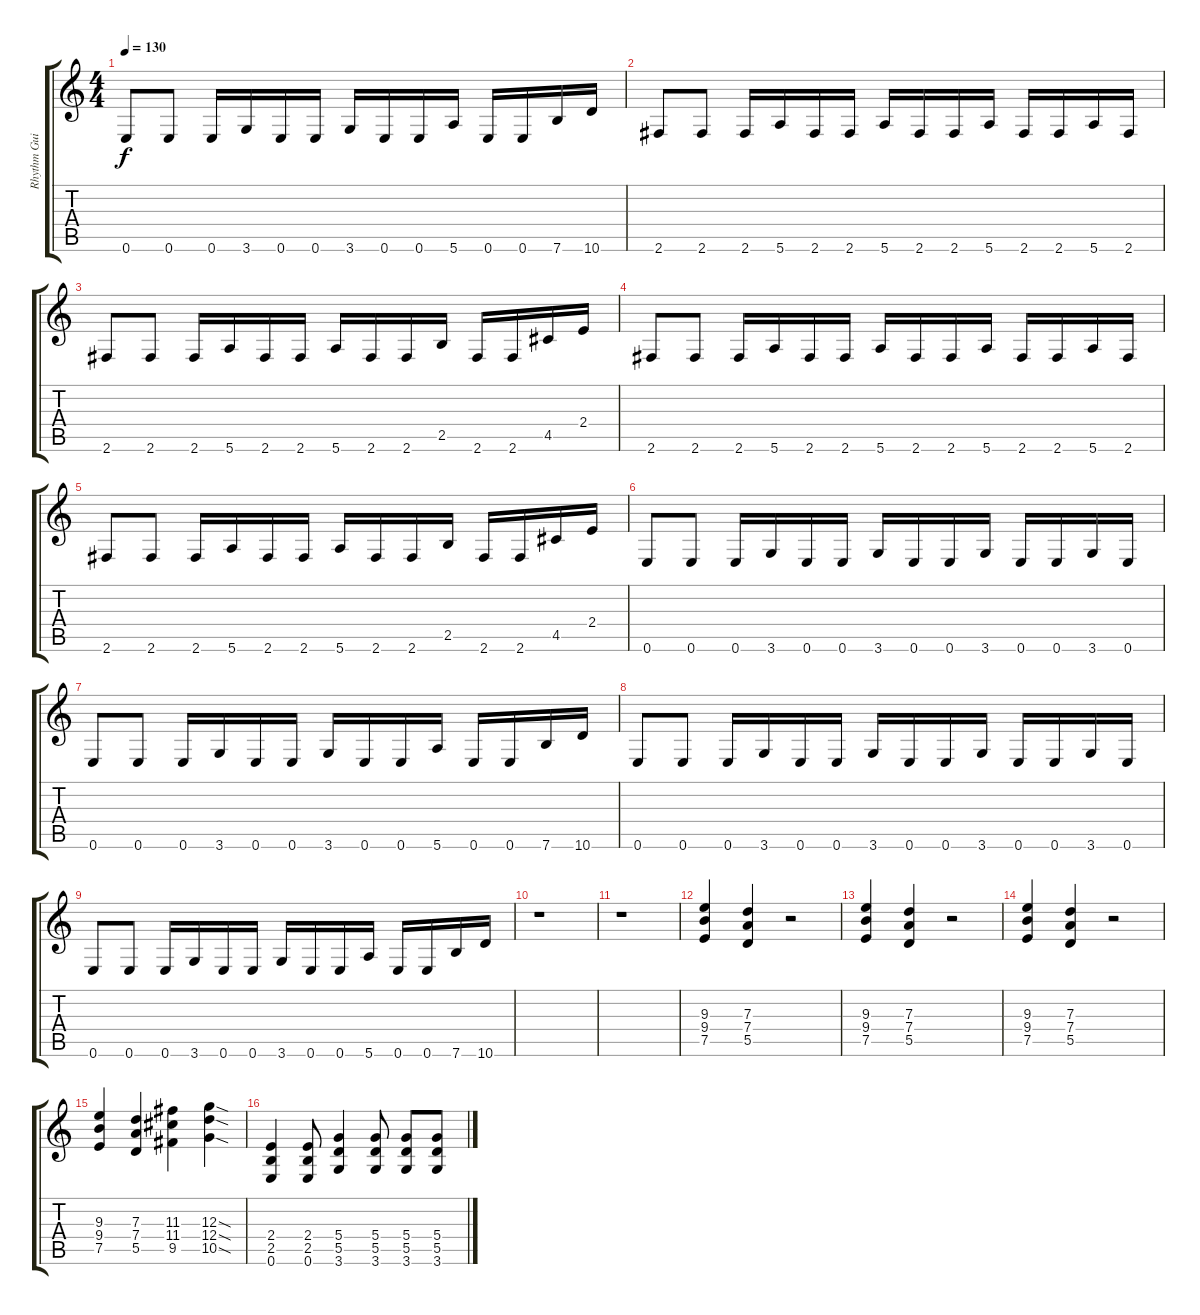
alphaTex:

\track ("Rhythm Guitar" "Rhythm Gui") {instrument distortionguitar}
\staff {score tabs}
\tuning (E4 B3 G3 D3 A2 E2) {hide}
\ts (4 4)
\tempo 130
\clef g2
\ks c
0.6.8{dy f} 0.6.8 0.6.16 3.6.16 0.6.16 0.6.16 3.6.16 0.6.16 0.6.16 5.6.16 0.6.16 0.6.16 7.6.16 10.6.16 |
2.6.8 2.6.8 2.6.16 5.6.16 2.6.16 2.6.16 5.6.16 2.6.16 2.6.16 5.6.16 2.6.16 2.6.16 5.6.16 2.6.16 |
2.6.8 2.6.8 2.6.16 5.6.16 2.6.16 2.6.16 5.6.16 2.6.16 2.6.16 2.5.16 2.6.16 2.6.16 4.5.16 2.4.16 |
2.6.8 2.6.8 2.6.16 5.6.16 2.6.16 2.6.16 5.6.16 2.6.16 2.6.16 5.6.16 2.6.16 2.6.16 5.6.16 2.6.16 |
2.6.8 2.6.8 2.6.16 5.6.16 2.6.16 2.6.16 5.6.16 2.6.16 2.6.16 2.5.16 2.6.16 2.6.16 4.5.16 2.4.16 |
0.6.8 0.6.8 0.6.16 3.6.16 0.6.16 0.6.16 3.6.16 0.6.16 0.6.16 3.6.16 0.6.16 0.6.16 3.6.16 0.6.16 |
0.6.8 0.6.8 0.6.16 3.6.16 0.6.16 0.6.16 3.6.16 0.6.16 0.6.16 5.6.16 0.6.16 0.6.16 7.6.16 10.6.16 |
0.6.8 0.6.8 0.6.16 3.6.16 0.6.16 0.6.16 3.6.16 0.6.16 0.6.16 3.6.16 0.6.16 0.6.16 3.6.16 0.6.16 |
0.6.8 0.6.8 0.6.16 3.6.16 0.6.16 0.6.16 3.6.16 0.6.16 0.6.16 5.6.16 0.6.16 0.6.16 7.6.16 10.6.16 |
r.1 |
r.1 |
(9.3 9.4 7.5).4 (7.3 7.4 5.5).4 r.2 |
(9.3 9.4 7.5).4 (7.3 7.4 5.5).4 r.2 |
(9.3 9.4 7.5).4 (7.3 7.4 5.5).4 r.2 |
(9.3 9.4 7.5).4 (7.3 7.4 5.5).4 (11.3 11.4 9.5).4 (12.3{sod} 12.4{sod} 10.5{sod}).4 |
(2.4 2.5 0.6).4 (2.4 2.5 0.6).8 (5.4 5.5 3.6).4 (5.4 5.5 3.6).8 (5.4 5.5 3.6).8 (5.4 5.5 3.6).8
